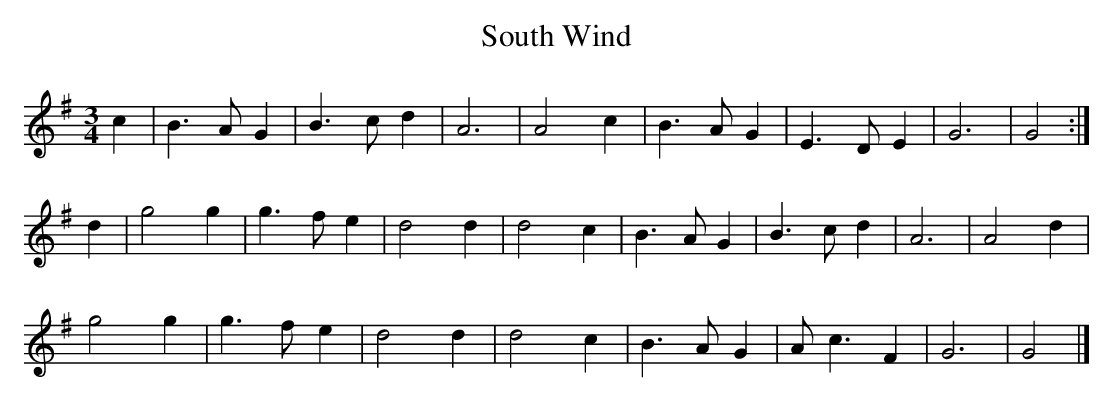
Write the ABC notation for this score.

X:1
T:South Wind
M:3/4
L:1/8
K:G Major
c2|B3 A G2|B3 c d2|A6|A4 c2|B3 A G2|E3 D E2|G6|G4:|!
d2|g4 g2|g3 f e2|d4 d2|d4 c2|B3 A G2|B3 c d2|A6|A4 d2|!
g4 g2|g3 f e2|d4 d2|d4 c2|B3 A G2|A c3 F2|G6|G4|]!
